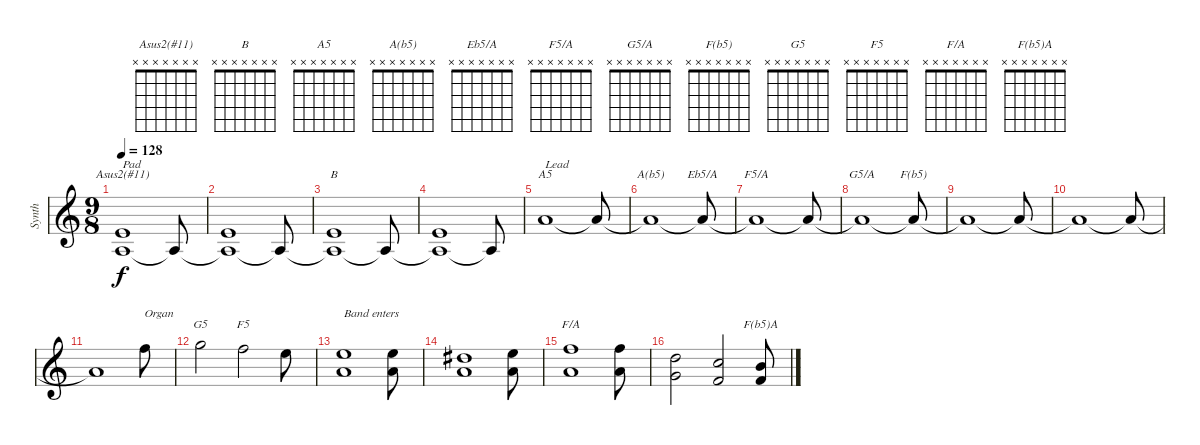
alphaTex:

\track ("Synth" "Synth") {instrument pad4choir}
\staff {score}
\tuning (E5 B4 G4 D4 A3 E3 B2) {hide}
\chord ("Asus2(#11)" x x x x x x x)
\chord ("B" x x x x x x x)
\chord ("A5" x x x x x x x)
\chord ("A(b5)" x x x x x x x)
\chord ("Eb5/A" x x x x x x x)
\chord ("F5/A" x x x x x x x)
\chord ("G5/A" x x x x x x x)
\chord ("F(b5)" x x x x x x x)
\chord ("G5" x x x x x x x)
\chord ("F5" x x x x x x x)
\chord ("F/A" x x x x x x x)
\chord ("F(b5)A" x x x x x x x)
\ts (9 8)
\tempo 128
\clef g2
\ks c
(2.4 0.5).1{ch "Asus2(#11)" txt "Pad" dy f instrument pad4choir} 0.5{t}.8 |
(2.4 0.5{t}).1 0.5{t}.8 |
(2.4 0.5{t}).1{ch "B"} 0.5{t}.8 |
(2.4 0.5{t}).1 0.5{t}.8 |
2.3.1{ch "A5" txt "Lead" volume 10 instrument lead2sawtooth} 2.3{t}.8 |
2.3{t}.1{ch "A(b5)"} 2.3{t}.8{ch "Eb5/A"} |
2.3{t}.1{ch "F5/A"} 2.3{t}.8 |
2.3{t}.1{ch "G5/A"} 2.3{t}.8{ch "F(b5)"} |
2.3{t}.1 2.3{t}.8 |
2.3{t}.1 2.3{t}.8 |
2.3{t}.1 1.1.8{txt "Organ" volume 12 instrument drawbarorgan} |
3.1.2{ch "G5"} 1.1.2{ch "F5"} 0.1.8 |
(0.1 2.3).1{txt "Band enters"} (0.1 2.3).8 |
(4.2 2.3).1 (0.1 2.3).8 |
(1.1 2.3).1{ch "F/A"} (1.1 2.3).8 |
(3.2 0.3).2 (1.2 3.4).2 (0.2 3.4).8{ch "F(b5)A"}
